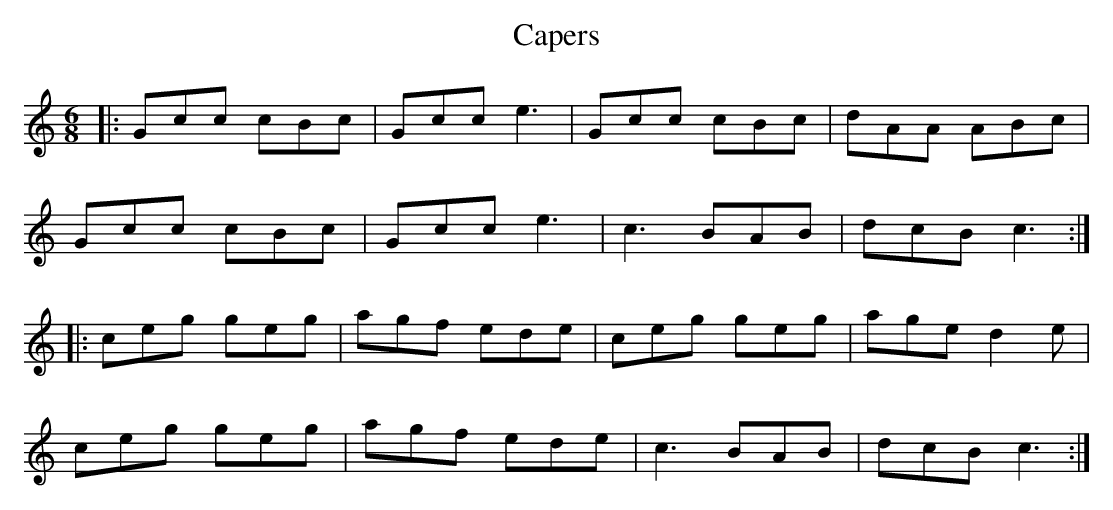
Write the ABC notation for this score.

X:1
T: Capers
M: 6/8
L: 1/8
K: Cmaj
|:Gcc cBc|Gcc e3|Gcc cBc|dAA ABc|
Gcc cBc|Gcc e3|c3 BAB|dcB c3:|
|:ceg geg|agf ede|ceg geg|age d2e|
ceg geg|agf ede|c3 BAB|dcB c3:|
